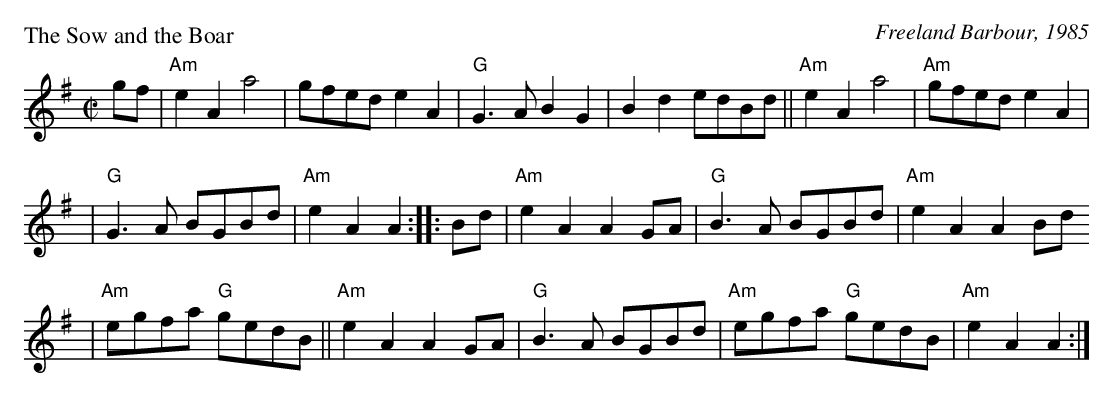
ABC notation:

X:1
P: The Sow and the Boar
C: Freeland Barbour, 1985
M: C|
L: 1/4
K: ADor
g/f/ | "Am"eA a2 | g/f/e/d/ eA | "G"G>A BG | Bd e/d/B/d/ || "Am"eA a2 | "Am"g/f/e/d/ eA |
| "G"G>A B/G/B/d/ | "Am"eA A :: B/d/ | "Am"eA AG/A/ | "G"B>A B/G/B/d/ | "Am"eA AB/d/
| "Am"e/g/f/a/ "G"g/e/d/B/ || "Am"eA AG/A/ | "G"B>A B/G/B/d/ | "Am"e/g/f/a/ "G"g/e/d/B/ | "Am"eA A :|
